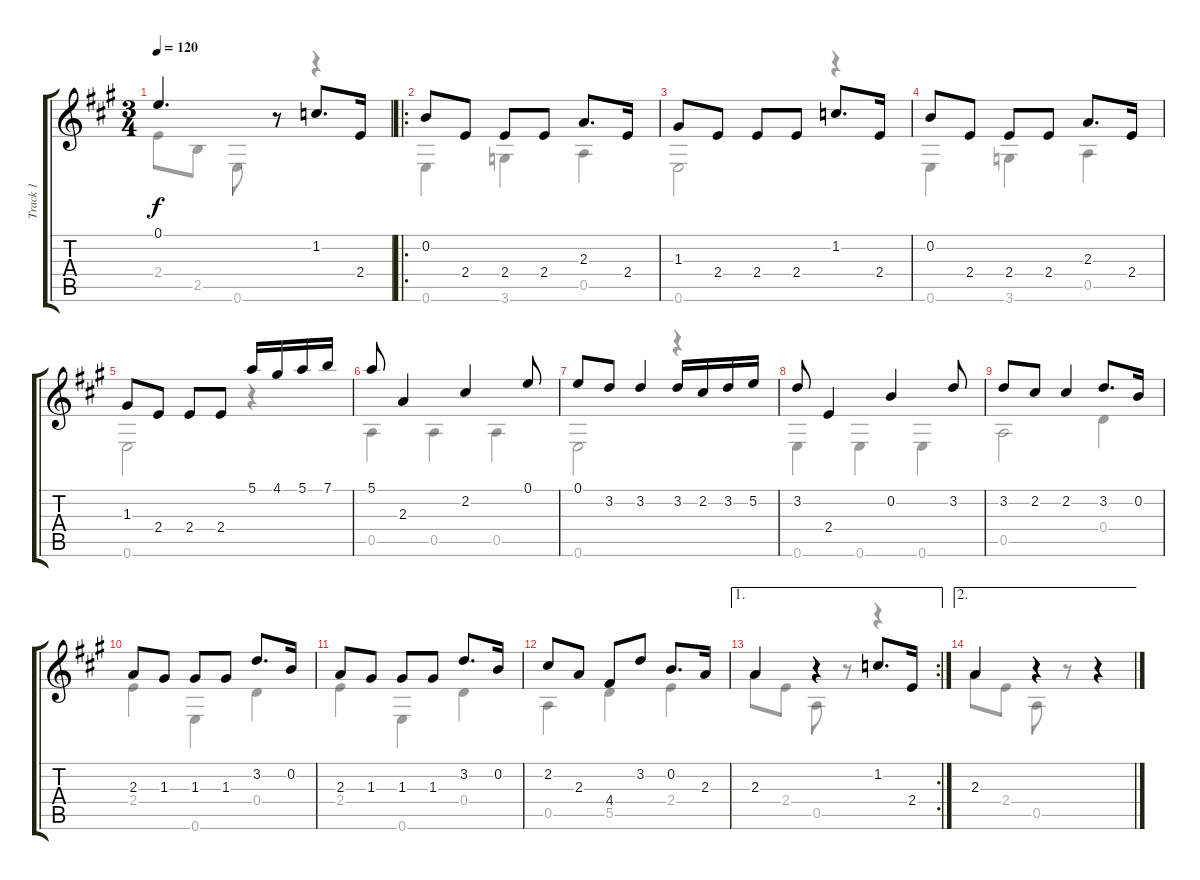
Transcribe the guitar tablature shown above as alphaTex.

\track ("Track 1" "Track 1") {instrument acousticguitarsteel}
\staff {score tabs}
\tuning (E4 B3 G3 D3 A2 E2) {hide}
\voice
\ts (3 4)
\tempo 120
\clef g2
\ks a
0.1.4{d dy f beam Up} r.8 1.2.8{d} 2.4.16 |
\ro
0.2.8 2.4.8 2.4.8 2.4.8 2.3.8{d} 2.4.16 |
1.3.8 2.4.8 2.4.8 2.4.8 1.2.8{d} 2.4.16 |
0.2.8 2.4.8 2.4.8 2.4.8 2.3.8{d} 2.4.16 |
1.3.8 2.4.8 2.4.8 2.4.8 5.1.16{beam Up} 4.1.16{beam Up} 5.1.16{beam Up} 7.1.16{beam Up} |
5.1.8{beam Up} 2.3.4 2.2.4{beam Up} 0.1.8{beam Up} |
0.1.8{beam Up} 3.2.8{beam Up} 3.2.4{beam Up} 3.2.16{beam Up} 2.2.16{beam Up} 3.2.16{beam Up} 5.2.16{beam Up} |
3.2.8{beam Up} 2.4.4 0.2.4{beam Up} 3.2.8{beam Up} |
3.2.8{beam Up} 2.2.8{beam Up} 2.2.4{beam Up} 3.2.8{d beam Up} 0.2.16{beam Up} |
2.3.8 1.3.8 1.3.8 1.3.8 3.2.8{d beam Up} 0.2.16{beam Up} |
2.3.8 1.3.8 1.3.8 1.3.8 3.2.8{d beam Up} 0.2.16{beam Up} |
2.2.8{beam Up} 2.3.8{beam Up} 4.4.8{beam Up} 3.2.8{beam Up} 0.2.8{d beam Up} 2.3.16{beam Up} |
\ae 1
\rc 2
2.3.4 r.4 1.2.8{d} 2.4.16 |
\ae 2
2.3.4 r.4 r.4
\voice
\clef g2
\ottava regular
\simile none
\ks a
2.4.8{dy f} 2.5.8 0.6.8 r.8 r.4 |
0.6.4 3.6.4 0.5.4 |
0.6.2 r.4 |
0.6.4 3.6.4 0.5.4 |
0.6.2 r.4 |
0.5.4 0.5.4 0.5.4 |
0.6.2 r.4 |
0.6.4 0.6.4 0.6.4 |
0.5.2 0.4.4 |
2.4.4 0.6.4 0.4.4 |
2.4.4 0.6.4 0.4.4 |
0.5.4 5.5.4 2.4.4 |
2.3.8 2.4.8 0.5.8 r.8 r.4 |
2.3.8 2.4.8 0.5.8 r.8 r.4
